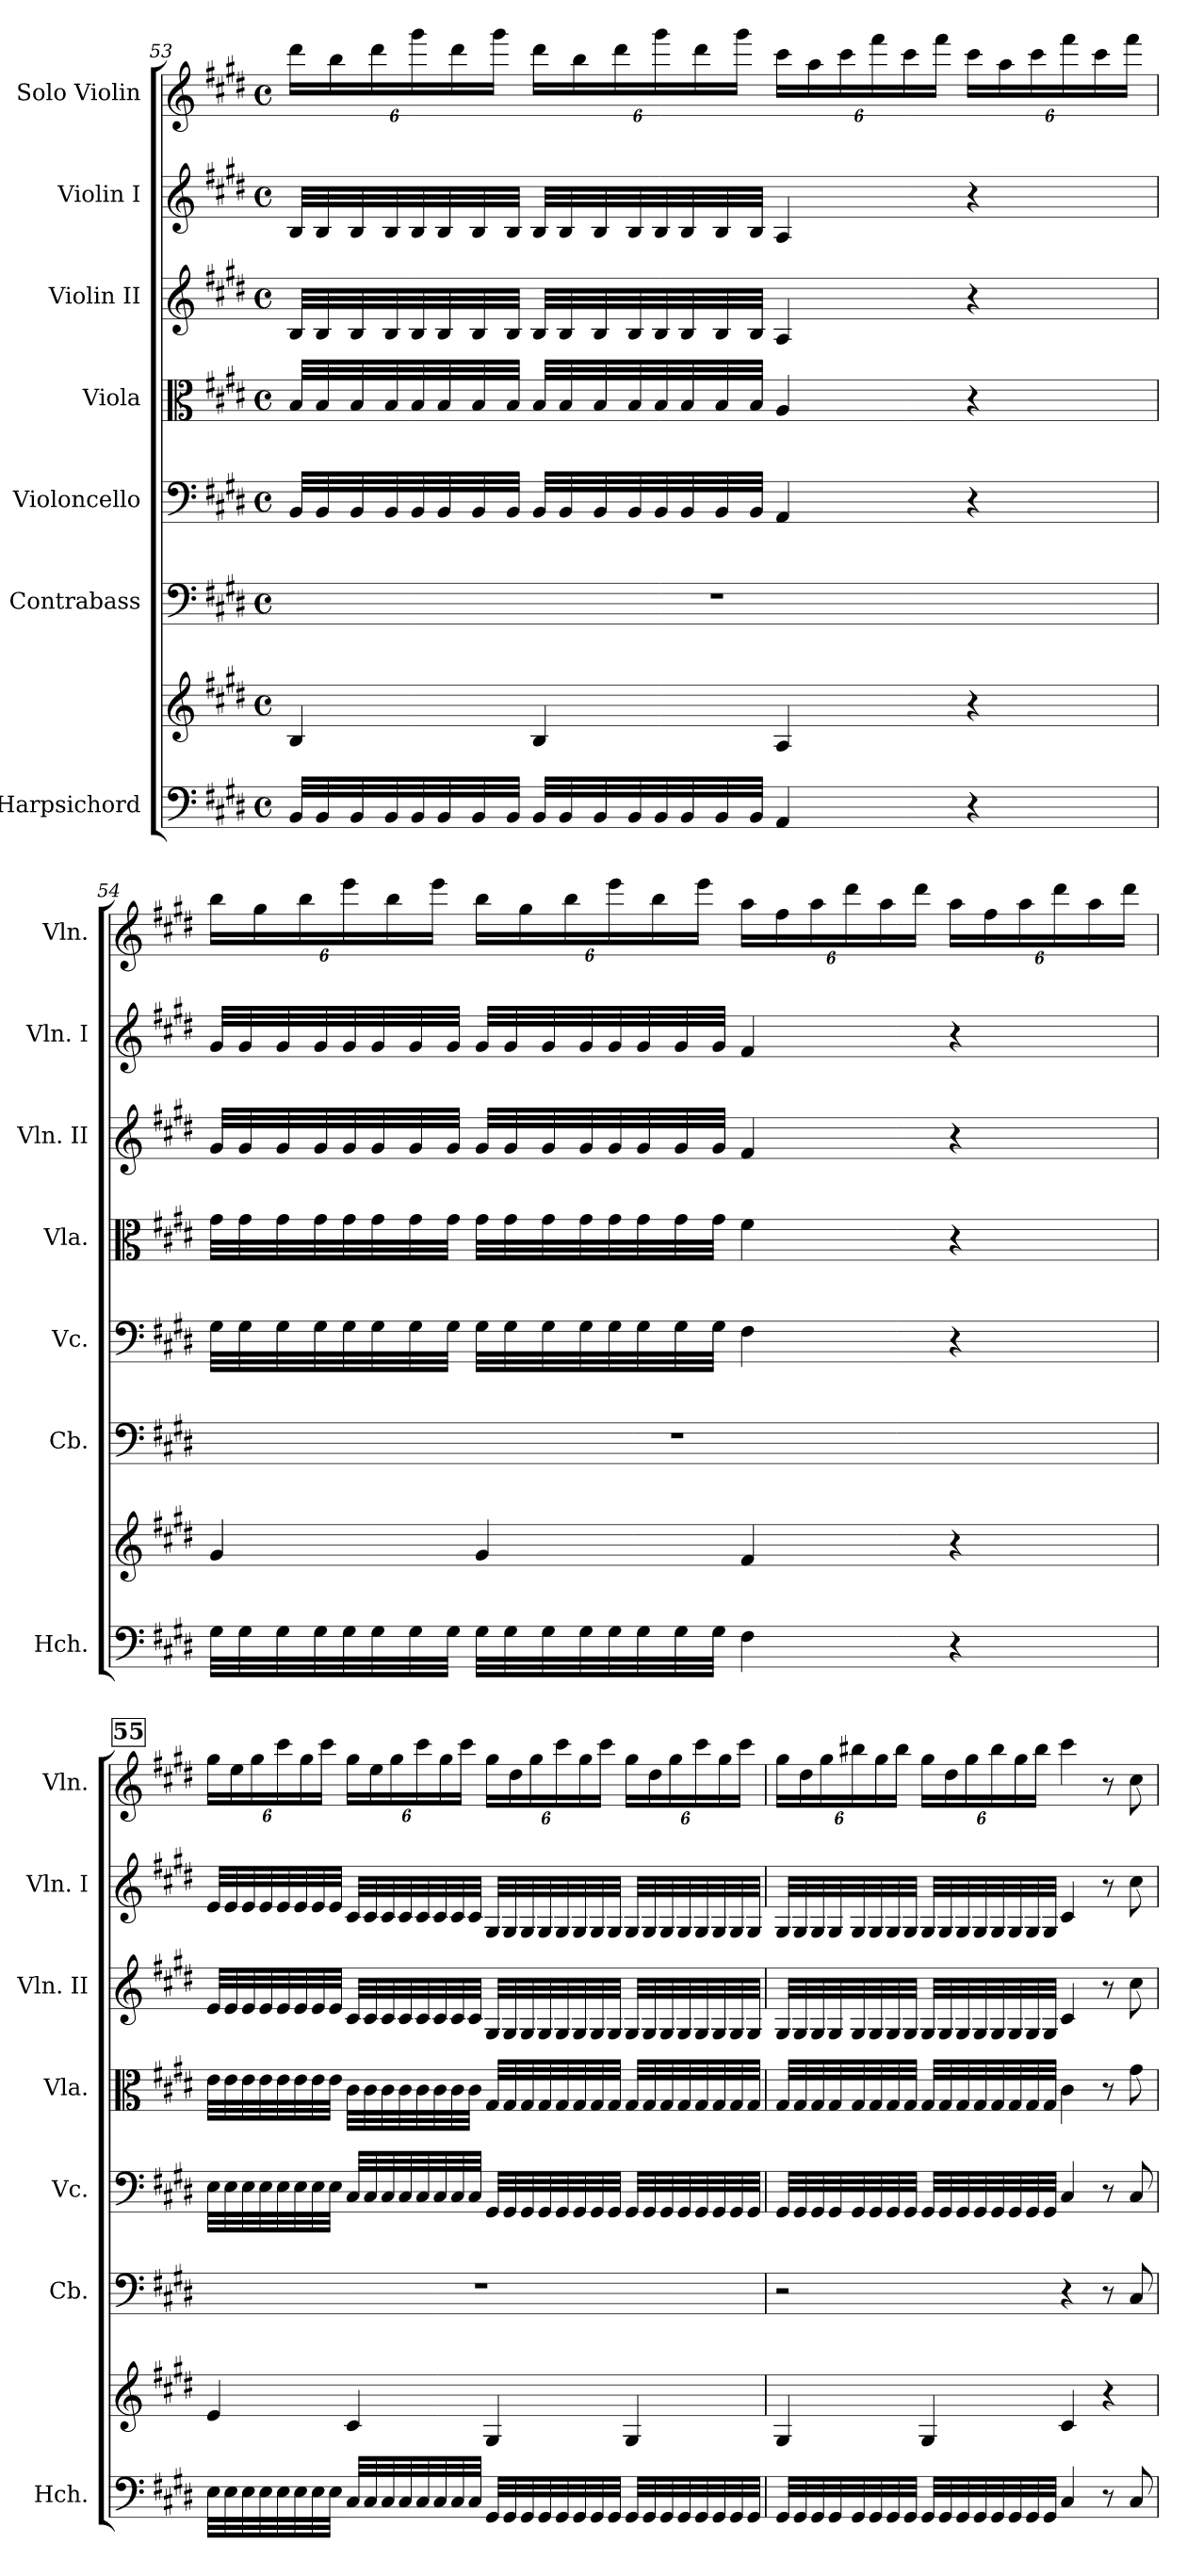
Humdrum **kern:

**kern	**kern	**kern	**kern	**kern	**kern	**kern	**kern
*part7	*part7	*part6	*part5	*part4	*part3	*part2	*part1
*staff8	*staff7	*staff6	*staff5	*staff4	*staff3	*staff2	*staff1
*I"Harpsichord	*	*I"Contrabass	*I"Violoncello	*I"Viola	*I"Violin II	*I"Violin I	*I"Solo Violin
*I'Hch.	*	*I'Cb.	*I'Vc.	*I'Vla.	*I'Vln. II	*I'Vln. I	*I'Vln.
!!LO:PB:g=z
*clefF4	*clefG2	*clefF4	*clefF4	*clefC3	*clefG2	*clefG2	*clefG2
*	*	*ITrd7c12	*	*	*	*	*
*k[f#c#g#d#]	*k[f#c#g#d#]	*k[f#c#g#d#]	*k[f#c#g#d#]	*k[f#c#g#d#]	*k[f#c#g#d#]	*k[f#c#g#d#]	*k[f#c#g#d#]
*M4/4	*M4/4	*M4/4	*M4/4	*M4/4	*M4/4	*M4/4	*M4/4
*met(c)	*met(c)	*met(c)	*met(c)	*met(c)	*met(c)	*met(c)	*met(c)
*	*	*	*	*	*	*	*Xbrackettup
=53	=53	=53	=53	=53	=53	=53	=53
32BB/LLL	4B/	1r	32BB/LLL	32B/LLL	32B/LLL	32B/LLL	24ddd#\LL
32BB/	.	.	32BB/	32B/	32B/	32B/	.
.	.	.	.	.	.	.	24bb\
32BB/	.	.	32BB/	32B/	32B/	32B/	.
.	.	.	.	.	.	.	24ddd#\
32BB/	.	.	32BB/	32B/	32B/	32B/	.
32BB/	.	.	32BB/	32B/	32B/	32B/	24ggg#\
32BB/	.	.	32BB/	32B/	32B/	32B/	.
.	.	.	.	.	.	.	24ddd#\
32BB/	.	.	32BB/	32B/	32B/	32B/	.
.	.	.	.	.	.	.	24ggg#\JJ
32BB/JJJ	.	.	32BB/JJJ	32B/JJJ	32B/JJJ	32B/JJJ	.
32BB/LLL	4B/	.	32BB/LLL	32B/LLL	32B/LLL	32B/LLL	24ddd#\LL
32BB/	.	.	32BB/	32B/	32B/	32B/	.
.	.	.	.	.	.	.	24bb\
32BB/	.	.	32BB/	32B/	32B/	32B/	.
.	.	.	.	.	.	.	24ddd#\
32BB/	.	.	32BB/	32B/	32B/	32B/	.
32BB/	.	.	32BB/	32B/	32B/	32B/	24ggg#\
32BB/	.	.	32BB/	32B/	32B/	32B/	.
.	.	.	.	.	.	.	24ddd#\
32BB/	.	.	32BB/	32B/	32B/	32B/	.
.	.	.	.	.	.	.	24ggg#\JJ
32BB/JJJ	.	.	32BB/JJJ	32B/JJJ	32B/JJJ	32B/JJJ	.
4AA/	4A/	.	4AA/	4A/	4A/	4A/	24ccc#\LL
.	.	.	.	.	.	.	24aa\
.	.	.	.	.	.	.	24ccc#\
.	.	.	.	.	.	.	24fff#\
.	.	.	.	.	.	.	24ccc#\
.	.	.	.	.	.	.	24fff#\JJ
4r	4r	.	4r	4r	4r	4r	24ccc#\LL
.	.	.	.	.	.	.	24aa\
.	.	.	.	.	.	.	24ccc#\
.	.	.	.	.	.	.	24fff#\
.	.	.	.	.	.	.	24ccc#\
.	.	.	.	.	.	.	24fff#\JJ
!!LO:PB:g=z
=54	=54	=54	=54	=54	=54	=54	=54
32G#\LLL	4g#/	1r	32G#\LLL	32g#\LLL	32g#/LLL	32g#/LLL	24bb\LL
32G#\	.	.	32G#\	32g#\	32g#/	32g#/	.
.	.	.	.	.	.	.	24gg#\
32G#\	.	.	32G#\	32g#\	32g#/	32g#/	.
.	.	.	.	.	.	.	24bb\
32G#\	.	.	32G#\	32g#\	32g#/	32g#/	.
32G#\	.	.	32G#\	32g#\	32g#/	32g#/	24eee\
32G#\	.	.	32G#\	32g#\	32g#/	32g#/	.
.	.	.	.	.	.	.	24bb\
32G#\	.	.	32G#\	32g#\	32g#/	32g#/	.
.	.	.	.	.	.	.	24eee\JJ
32G#\JJJ	.	.	32G#\JJJ	32g#\JJJ	32g#/JJJ	32g#/JJJ	.
32G#\LLL	4g#/	.	32G#\LLL	32g#\LLL	32g#/LLL	32g#/LLL	24bb\LL
32G#\	.	.	32G#\	32g#\	32g#/	32g#/	.
.	.	.	.	.	.	.	24gg#\
32G#\	.	.	32G#\	32g#\	32g#/	32g#/	.
.	.	.	.	.	.	.	24bb\
32G#\	.	.	32G#\	32g#\	32g#/	32g#/	.
32G#\	.	.	32G#\	32g#\	32g#/	32g#/	24eee\
32G#\	.	.	32G#\	32g#\	32g#/	32g#/	.
.	.	.	.	.	.	.	24bb\
32G#\	.	.	32G#\	32g#\	32g#/	32g#/	.
.	.	.	.	.	.	.	24eee\JJ
32G#\JJJ	.	.	32G#\JJJ	32g#\JJJ	32g#/JJJ	32g#/JJJ	.
4F#\	4f#/	.	4F#\	4f#\	4f#/	4f#/	24aa\LL
.	.	.	.	.	.	.	24ff#\
.	.	.	.	.	.	.	24aa\
.	.	.	.	.	.	.	24ddd#\
.	.	.	.	.	.	.	24aa\
.	.	.	.	.	.	.	24ddd#\JJ
4r	4r	.	4r	4r	4r	4r	24aa\LL
.	.	.	.	.	.	.	24ff#\
.	.	.	.	.	.	.	24aa\
.	.	.	.	.	.	.	24ddd#\
.	.	.	.	.	.	.	24aa\
.	.	.	.	.	.	.	24ddd#\JJ
!!LO:PB:g=z
!!LO:REH:place=s1:a:B:fs=14:t=55
=55	=55	=55	=55	=55	=55	=55	=55
32E\LLL	4e/	1r	32E\LLL	32e\LLL	32e/LLL	32e/LLL	24gg#\LL
32E\	.	.	32E\	32e\	32e/	32e/	.
.	.	.	.	.	.	.	24ee\
32E\	.	.	32E\	32e\	32e/	32e/	.
.	.	.	.	.	.	.	24gg#\
32E\	.	.	32E\	32e\	32e/	32e/	.
32E\	.	.	32E\	32e\	32e/	32e/	24ccc#\
32E\	.	.	32E\	32e\	32e/	32e/	.
.	.	.	.	.	.	.	24gg#\
32E\	.	.	32E\	32e\	32e/	32e/	.
.	.	.	.	.	.	.	24ccc#\JJ
32E\JJJ	.	.	32E\JJJ	32e\JJJ	32e/JJJ	32e/JJJ	.
32C#/LLL	4c#/	.	32C#/LLL	32c#\LLL	32c#/LLL	32c#/LLL	24gg#\LL
32C#/	.	.	32C#/	32c#\	32c#/	32c#/	.
.	.	.	.	.	.	.	24ee\
32C#/	.	.	32C#/	32c#\	32c#/	32c#/	.
.	.	.	.	.	.	.	24gg#\
32C#/	.	.	32C#/	32c#\	32c#/	32c#/	.
32C#/	.	.	32C#/	32c#\	32c#/	32c#/	24ccc#\
32C#/	.	.	32C#/	32c#\	32c#/	32c#/	.
.	.	.	.	.	.	.	24gg#\
32C#/	.	.	32C#/	32c#\	32c#/	32c#/	.
.	.	.	.	.	.	.	24ccc#\JJ
32C#/JJJ	.	.	32C#/JJJ	32c#\JJJ	32c#/JJJ	32c#/JJJ	.
32GG#/LLL	4G#/	.	32GG#/LLL	32G#/LLL	32G#/LLL	32G#/LLL	24gg#\LL
32GG#/	.	.	32GG#/	32G#/	32G#/	32G#/	.
.	.	.	.	.	.	.	24dd#\
32GG#/	.	.	32GG#/	32G#/	32G#/	32G#/	.
.	.	.	.	.	.	.	24gg#\
32GG#/	.	.	32GG#/	32G#/	32G#/	32G#/	.
32GG#/	.	.	32GG#/	32G#/	32G#/	32G#/	24ccc#\
32GG#/	.	.	32GG#/	32G#/	32G#/	32G#/	.
.	.	.	.	.	.	.	24gg#\
32GG#/	.	.	32GG#/	32G#/	32G#/	32G#/	.
.	.	.	.	.	.	.	24ccc#\JJ
32GG#/JJJ	.	.	32GG#/JJJ	32G#/JJJ	32G#/JJJ	32G#/JJJ	.
32GG#/LLL	4G#/	.	32GG#/LLL	32G#/LLL	32G#/LLL	32G#/LLL	24gg#\LL
32GG#/	.	.	32GG#/	32G#/	32G#/	32G#/	.
.	.	.	.	.	.	.	24dd#\
32GG#/	.	.	32GG#/	32G#/	32G#/	32G#/	.
.	.	.	.	.	.	.	24gg#\
32GG#/	.	.	32GG#/	32G#/	32G#/	32G#/	.
32GG#/	.	.	32GG#/	32G#/	32G#/	32G#/	24ccc#\
32GG#/	.	.	32GG#/	32G#/	32G#/	32G#/	.
.	.	.	.	.	.	.	24gg#\
32GG#/	.	.	32GG#/	32G#/	32G#/	32G#/	.
.	.	.	.	.	.	.	24ccc#\JJ
32GG#/JJJ	.	.	32GG#/JJJ	32G#/JJJ	32G#/JJJ	32G#/JJJ	.
!!LO:PB:g=z
=56	=56	=56	=56	=56	=56	=56	=56
32GG#/LLL	4G#/	2r	32GG#/LLL	32G#/LLL	32G#/LLL	32G#/LLL	24gg#\LL
32GG#/	.	.	32GG#/	32G#/	32G#/	32G#/	.
.	.	.	.	.	.	.	24dd#\
32GG#/	.	.	32GG#/	32G#/	32G#/	32G#/	.
.	.	.	.	.	.	.	24gg#\
32GG#/	.	.	32GG#/	32G#/	32G#/	32G#/	.
32GG#/	.	.	32GG#/	32G#/	32G#/	32G#/	24bb#X\
32GG#/	.	.	32GG#/	32G#/	32G#/	32G#/	.
.	.	.	.	.	.	.	24gg#\
32GG#/	.	.	32GG#/	32G#/	32G#/	32G#/	.
.	.	.	.	.	.	.	24bb#\JJ
32GG#/JJJ	.	.	32GG#/JJJ	32G#/JJJ	32G#/JJJ	32G#/JJJ	.
32GG#/LLL	4G#/	.	32GG#/LLL	32G#/LLL	32G#/LLL	32G#/LLL	24gg#\LL
32GG#/	.	.	32GG#/	32G#/	32G#/	32G#/	.
.	.	.	.	.	.	.	24dd#\
32GG#/	.	.	32GG#/	32G#/	32G#/	32G#/	.
.	.	.	.	.	.	.	24gg#\
32GG#/	.	.	32GG#/	32G#/	32G#/	32G#/	.
32GG#/	.	.	32GG#/	32G#/	32G#/	32G#/	24bb#\
32GG#/	.	.	32GG#/	32G#/	32G#/	32G#/	.
.	.	.	.	.	.	.	24gg#\
32GG#/	.	.	32GG#/	32G#/	32G#/	32G#/	.
.	.	.	.	.	.	.	24bb#\JJ
32GG#/JJJ	.	.	32GG#/JJJ	32G#/JJJ	32G#/JJJ	32G#/JJJ	.
4C#/	4c#/	4r	4C#/	4c#\	4c#/	4c#/	4ccc#\
8r	4r	8r	8r	8r	8r	8r	8r
8C#/	.	8CC#/	8C#/	8g#\	8cc#\	8cc#\	8cc#\
=	=	=	=	=	=	=	=
*-	*-	*-	*-	*-	*-	*-	*-
